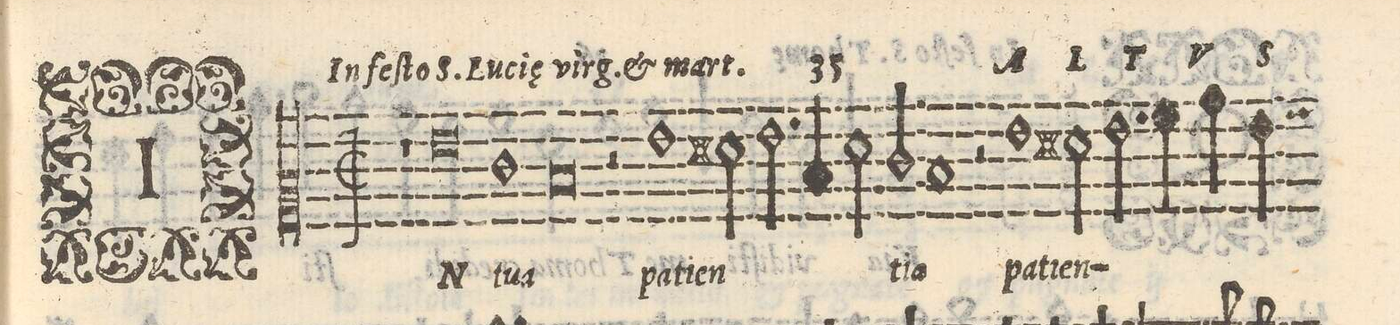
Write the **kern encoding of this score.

**kern	**text
*I"ALTVS	*
*clefC2	*
*k[]	*
*met(C|)	*
*M2/1	*
1r	.
0g\	IN
=2-	=2-
1e\	tu-
=3-	=3-
0d/	-a
=4-	=4-
2r	.
1g\	pa-
2f#X\	-ti-
=5-	=5-
2.g\	-en-
4d/	.
2fny\	.
2e/	-ti-
=6-	=6-
1d/	-a
2r	.
1g\	pa-
=7-	=7-
2f#X\	-ti-
2.g\	-en-
4a\	.
=8-	=8-
4b\	.
4g\	.
*custos:a	*
*-	*-
